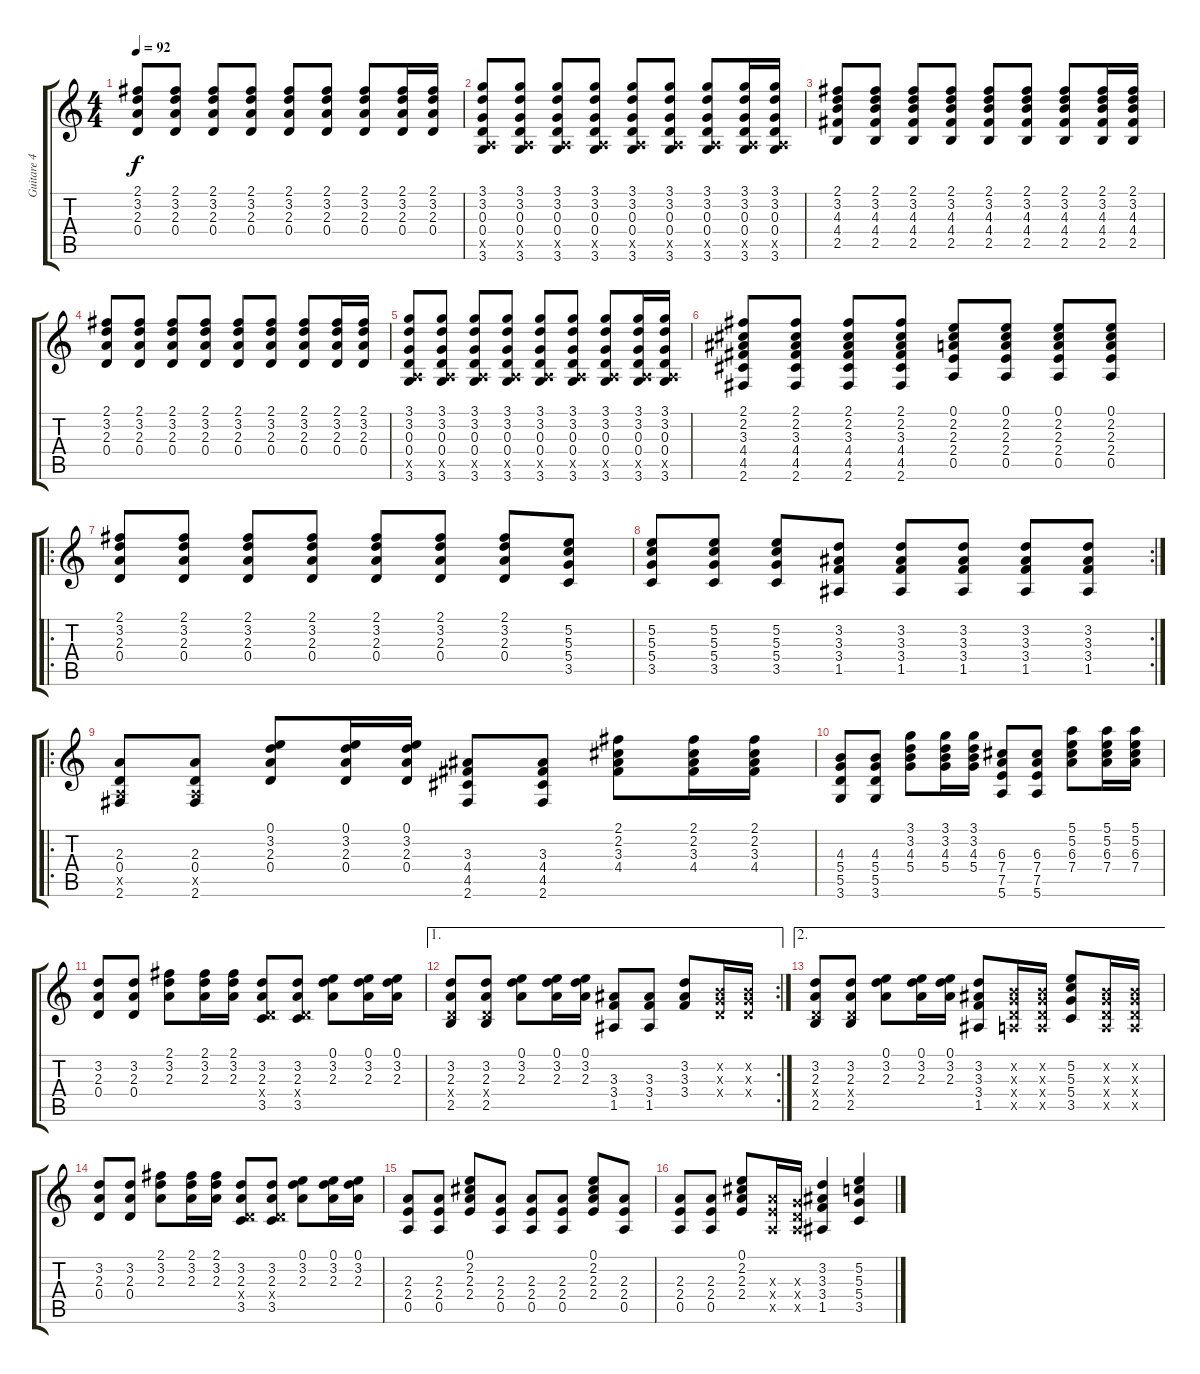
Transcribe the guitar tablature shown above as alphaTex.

\track ("Guitare 4" "Guitare 4") {instrument distortionguitar}
\staff {score tabs}
\tuning (E4 B3 G3 D3 A2 E2) {hide}
\ts (4 4)
\tempo 92
\clef g2
\ks c
(2.1 3.2 2.3 0.4).8{dy f} (2.1 3.2 2.3 0.4).8 (2.1 3.2 2.3 0.4).8 (2.1 3.2 2.3 0.4).8 (2.1 3.2 2.3 0.4).8 (2.1 3.2 2.3 0.4).8 (2.1 3.2 2.3 0.4).8 (2.1 3.2 2.3 0.4).16 (2.1 3.2 2.3 0.4).16 |
(3.1 3.2 0.3 0.4 0.5{x} 3.6).8 (3.1 3.2 0.3 0.4 0.5{x} 3.6).8 (3.1 3.2 0.3 0.4 0.5{x} 3.6).8 (3.1 3.2 0.3 0.4 0.5{x} 3.6).8 (3.1 3.2 0.3 0.4 0.5{x} 3.6).8 (3.1 3.2 0.3 0.4 0.5{x} 3.6).8 (3.1 3.2 0.3 0.4 0.5{x} 3.6).8 (3.1 3.2 0.3 0.4 0.5{x} 3.6).16 (3.1 3.2 0.3 0.4 0.5{x} 3.6).16 |
(2.1 3.2 4.3 4.4 2.5).8 (2.1 3.2 4.3 4.4 2.5).8 (2.1 3.2 4.3 4.4 2.5).8 (2.1 3.2 4.3 4.4 2.5).8 (2.1 3.2 4.3 4.4 2.5).8 (2.1 3.2 4.3 4.4 2.5).8 (2.1 3.2 4.3 4.4 2.5).8 (2.1 3.2 4.3 4.4 2.5).16 (2.1 3.2 4.3 4.4 2.5).16 |
(2.1 3.2 2.3 0.4).8 (2.1 3.2 2.3 0.4).8 (2.1 3.2 2.3 0.4).8 (2.1 3.2 2.3 0.4).8 (2.1 3.2 2.3 0.4).8 (2.1 3.2 2.3 0.4).8 (2.1 3.2 2.3 0.4).8 (2.1 3.2 2.3 0.4).16 (2.1 3.2 2.3 0.4).16 |
(3.1 3.2 0.3 0.4 0.5{x} 3.6).8 (3.1 3.2 0.3 0.4 0.5{x} 3.6).8 (3.1 3.2 0.3 0.4 0.5{x} 3.6).8 (3.1 3.2 0.3 0.4 0.5{x} 3.6).8 (3.1 3.2 0.3 0.4 0.5{x} 3.6).8 (3.1 3.2 0.3 0.4 0.5{x} 3.6).8 (3.1 3.2 0.3 0.4 0.5{x} 3.6).8 (3.1 3.2 0.3 0.4 0.5{x} 3.6).16 (3.1 3.2 0.3 0.4 0.5{x} 3.6).16 |
(2.1 2.2 3.3 4.4 4.5 2.6).8 (2.1 2.2 3.3 4.4 4.5 2.6).8 (2.1 2.2 3.3 4.4 4.5 2.6).8 (2.1 2.2 3.3 4.4 4.5 2.6).8 (0.1 2.2 2.3 2.4 0.5).8 (0.1 2.2 2.3 2.4 0.5).8 (0.1 2.2 2.3 2.4 0.5).8 (0.1 2.2 2.3 2.4 0.5).8 |
\ro
(2.1 3.2 2.3 0.4).8 (2.1 3.2 2.3 0.4).8 (2.1 3.2 2.3 0.4).8 (2.1 3.2 2.3 0.4).8 (2.1 3.2 2.3 0.4).8 (2.1 3.2 2.3 0.4).8 (2.1 3.2 2.3 0.4).8 (5.2 5.3 5.4 3.5).8 |
\rc 2
(5.2 5.3 5.4 3.5).8 (5.2 5.3 5.4 3.5).8 (5.2 5.3 5.4 3.5).8 (3.2 3.3 3.4 1.5).8 (3.2 3.3 3.4 1.5).8 (3.2 3.3 3.4 1.5).8 (3.2 3.3 3.4 1.5).8 (3.2 3.3 3.4 1.5).8 |
\ro
(2.3 0.4 0.5{x} 2.6).8 (2.3 0.4 0.5{x} 2.6).8 (0.1 3.2 2.3 0.4).8 (0.1 3.2 2.3 0.4).16 (0.1 3.2 2.3 0.4).16 (3.3 4.4 4.5 2.6).8 (3.3 4.4 4.5 2.6).8 (2.1 2.2 3.3 4.4).8 (2.1 2.2 3.3 4.4).16 (2.1 2.2 3.3 4.4).16 |
(4.3 5.4 5.5 3.6).8 (4.3 5.4 5.5 3.6).8 (3.1 3.2 4.3 5.4).8 (3.1 3.2 4.3 5.4).16 (3.1 3.2 4.3 5.4).16 (6.3 7.4 7.5 5.6).8 (6.3 7.4 7.5 5.6).8 (5.1 5.2 6.3 7.4).8 (5.1 5.2 6.3 7.4).16 (5.1 5.2 6.3 7.4).16 |
(3.2 2.3 0.4).8 (3.2 2.3 0.4).8 (2.1 3.2 2.3).8 (2.1 3.2 2.3).16 (2.1 3.2 2.3).16 (3.2 2.3 0.4{x} 3.5).8 (3.2 2.3 0.4{x} 3.5).8 (0.1 3.2 2.3).8 (0.1 3.2 2.3).16 (0.1 3.2 2.3).16 |
\ae 1
\rc 2
(3.2 2.3 0.4{x} 2.5).8 (3.2 2.3 0.4{x} 2.5).8 (0.1 3.2 2.3).8 (0.1 3.2 2.3).16 (0.1 3.2 2.3).16 (3.3 3.4 1.5).8 (3.3 3.4 1.5).8 (3.2 3.3 3.4).8 (0.2{x} 0.3{x} 0.4{x}).16 (0.2{x} 0.3{x} 0.4{x}).16 |
\ae 2
(3.2 2.3 0.4{x} 2.5).8 (3.2 2.3 0.4{x} 2.5).8 (0.1 3.2 2.3).8 (0.1 3.2 2.3).16 (0.1 3.2 2.3).16 (3.2 3.3 3.4 1.5).8 (0.2{x} 0.3{x} 0.4{x} 0.5{x}).16 (0.2{x} 0.3{x} 0.4{x} 0.5{x}).16 (5.2 5.3 5.4 3.5).8 (0.2{x} 0.3{x} 0.4{x} 0.5{x}).16 (0.2{x} 0.3{x} 0.4{x} 0.5{x}).16 |
(3.2 2.3 0.4).8 (3.2 2.3 0.4).8 (2.1 3.2 2.3).8 (2.1 3.2 2.3).16 (2.1 3.2 2.3).16 (3.2 2.3 0.4{x} 3.5).8 (3.2 2.3 0.4{x} 3.5).8 (0.1 3.2 2.3).8 (0.1 3.2 2.3).16 (0.1 3.2 2.3).16 |
(2.3 2.4 0.5).8 (2.3 2.4 0.5).8 (0.1 2.2 2.3 2.4).8 (2.3 2.4 0.5).8 (2.3 2.4 0.5).8 (2.3 2.4 0.5).8 (0.1 2.2 2.3 2.4).8 (2.3 2.4 0.5).8 |
(2.3 2.4 0.5).8 (2.3 2.4 0.5).8 (0.1 2.2 2.3 2.4).8 (2.3{x} 2.4{x} 0.5{x}).16 (0.3{x} 0.4{x} 0.5{x}).16 (3.2 3.3 3.4 1.5).4 (5.2 5.3 5.4 3.5).4
